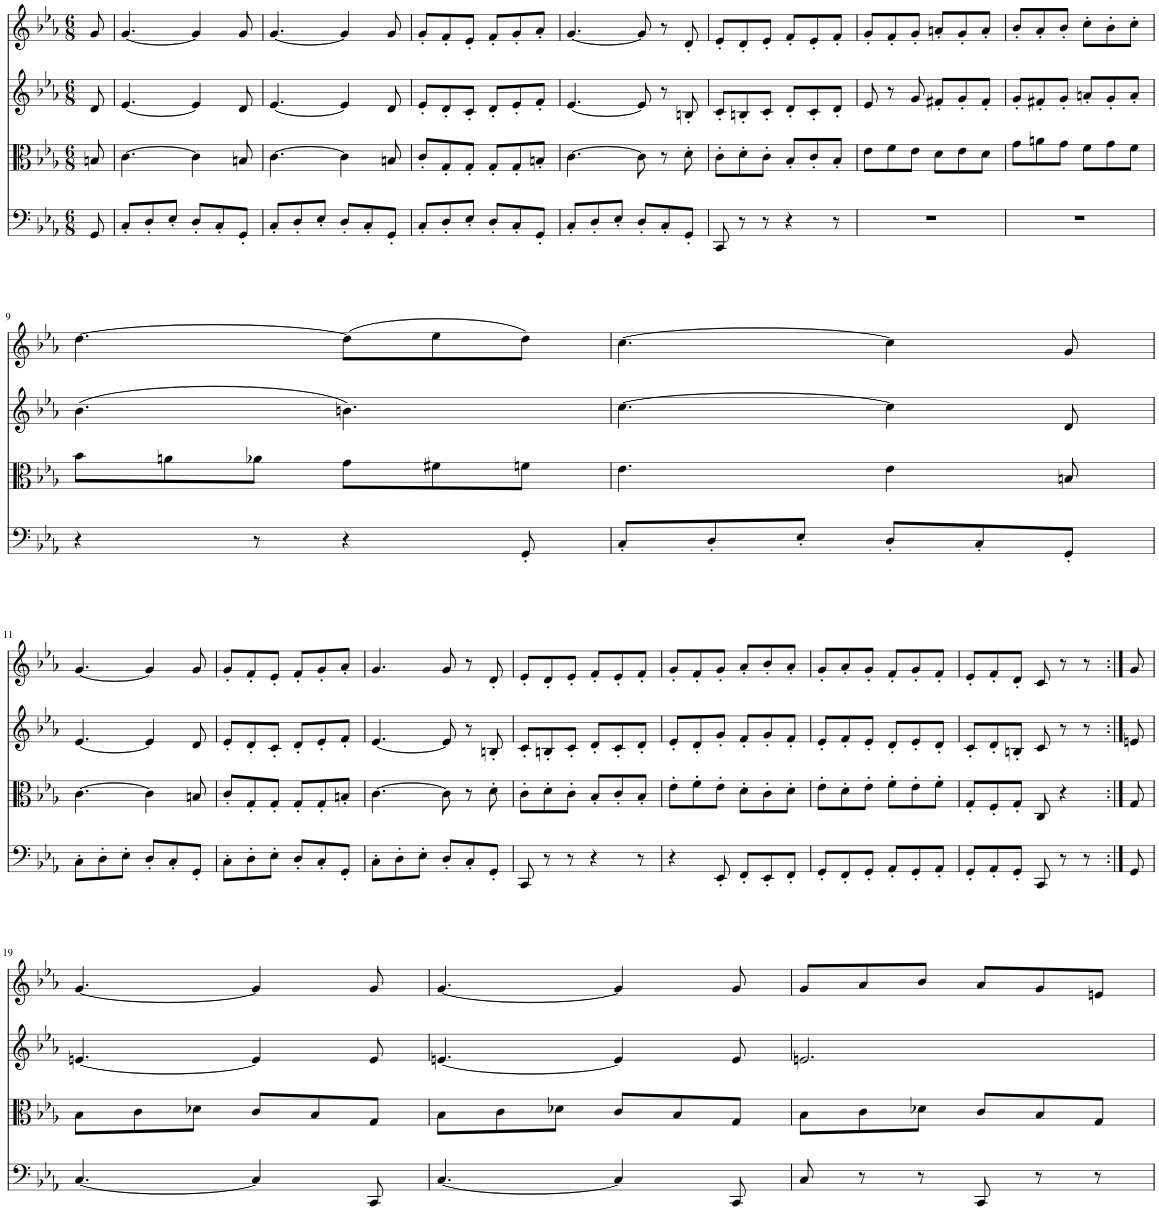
**kern	**kern	**kern	**kern
*part4	*part3	*part2	*part1
*staff4	*staff3	*staff2	*staff1
*I"Piano	*I"Piano	*I"Piano	*I"Piano
*I'Pno	*I'Pno	*I'Pno	*I'Pno
*clefF4	*clefC3	*clefG2	*clefG2
*k[b-e-a-]	*k[b-e-a-]	*k[b-e-a-]	*k[b-e-a-]
*M6/8	*M6/8	*M6/8	*M6/8
=1	=1	=1	=1
8GG/	8Bn/	8d/	8g/
=2	=2	=2	=2
8C'/L	[4.c\	[4.e-/	[4.g/
8D'/	.	.	.
8E-'/J	.	.	.
8D'/L	4c\]	4e-/]	4g/]
8C'/	.	.	.
8GG'/J	8Bn/	8d/	8g/
=3	=3	=3	=3
8C'/L	[4.c\	[4.e-/	[4.g/
8D'/	.	.	.
8E-'/J	.	.	.
8D'/L	4c\]	4e-/]	4g/]
8C'/	.	.	.
8GG'/J	8Bn/	8d/	8g/
=4	=4	=4	=4
8C'/L	8c'/L	8e-'/L	8g'/L
8D'/	8G'/	8d'/	8f'/
8E-'/J	8G'/J	8c'/J	8e-'/J
8D'/L	8G'/L	8d'/L	8f'/L
8C'/	8G'/	8e-'/	8g'/
8GG'/J	8Bn'/J	8f'/J	8a-'/J
=5	=5	=5	=5
8C'/L	[4.c\	[4.e-/	[4.g/
8D'/	.	.	.
8E-'/J	.	.	.
8D'/L	8c\]	8e-/]	8g/]
8C'/	8r	8r	8r
8GG'/J	8d'\	8Bn'/	8d'/
=6	=6	=6	=6
8CC/	8c'\L	8c'/L	8e-'/L
8r	8d'\	8Bn'/	8d'/
8r	8c'\J	8c'/J	8e-'/J
4r	8B-'/L	8d'/L	8f'/L
.	8c'/	8c'/	8e-'/
8r	8B-'/J	8d'/J	8f'/J
=7	=7	=7	=7
2.r	8e-\L	8e-/	8g'/L
.	8f\	8r	8f'/
.	8e-\J	8g/	8g'/J
.	8d\L	8f#X'/L	8an'/L
.	8e-\	8g'/	8g'/
.	8d\J	8f#'/J	8a'/J
=8	=8	=8	=8
2.r	8g\L	8g'/L	8b-'/L
.	8an\	8f#X'/	8a-'/
.	8g\J	8g'/J	8b-'/J
.	8f\L	8an'/L	8cc'\L
.	8g\	8g'/	8b-'\
.	8f\J	8a'/J	8cc'\J
!!LO:LB:g=z
=9	=9	=9	=9
4r	8b-\L	(4.b-\	[4.dd\
.	8an\	.	.
8r	8a-X\J	.	.
4r	8g\L	4.bn\)	(8dd\L]
.	8f#X\	.	8ee-\
8GG'/	8fn\J	.	8dd\J)
=10	=10	=10	=10
8C'/L	4.e-\	[4.cc\	[4.cc\
8D'/	.	.	.
8E-'/J	.	.	.
8D'/L	4e-\	4cc\]	4cc\]
8C'/	.	.	.
8GG'/J	8Bn/	8d/	8g/
!!LO:LB:g=z
=11	=11	=11	=11
8C'\L	[4.c\	[4.e-/	[4.g/
8D'\	.	.	.
8E-'\J	.	.	.
8D'/L	4c\]	4e-/]	4g/]
8C'/	.	.	.
8GG'/J	8Bn/	8d/	8g/
=12	=12	=12	=12
8C'\L	8c'/L	8e-'/L	8g'/L
8D'\	8G'/	8d'/	8f'/
8E-'\J	8G'/J	8c'/J	8e-'/J
8D'/L	8G'/L	8d'/L	8f'/L
8C'/	8G'/	8e-'/	8g'/
8GG'/J	8Bn'/J	8f'/J	8a-'/J
=13	=13	=13	=13
8C'\L	[4.c\	[4.e-/	4.g/
8D'\	.	.	.
8E-'\J	.	.	.
8D'/L	8c\]	8e-/]	8g/
8C'/	8r	8r	8r
8GG'/J	8d'\	8Bn'/	8d'/
=14	=14	=14	=14
8CC/	8c'\L	8c'/L	8e-'/L
8r	8d'\	8Bn'/	8d'/
8r	8c'\J	8c'/J	8e-'/J
4r	8B-'/L	8d'/L	8f'/L
.	8c'/	8c'/	8e-'/
8r	8B-'/J	8d'/J	8f'/J
=15	=15	=15	=15
4r	8e-'\L	8e-'/L	8g'/L
.	8f'\	8d'/	8f'/
8EE-'/	8e-'\J	8g'/J	8g'/J
8FF'/L	8d'\L	8f'/L	8a-'/L
8EE-'/	8c'\	8g'/	8b-'/
8FF'/J	8d'\J	8f'/J	8a-'/J
=16	=16	=16	=16
8GG'/L	8e-'\L	8e-'/L	8g'/L
8FF'/	8d'\	8f'/	8a-'/
8GG'/J	8e-'\J	8e-'/J	8g'/J
8AA-'/L	8f'\L	8d'/L	8f'/L
8GG'/	8e-'\	8e-'/	8g'/
8AA-'/J	8f'\J	8d'/J	8f'/J
=17	=17	=17	=17
8GG'/L	8G'/L	8c'/L	8e-'/L
8AA-'/	8F'/	8d'/	8f'/
8GG'/J	8G'/J	8Bn'/J	8d'/J
8CC/	8C/	8c/	8c/
8r	4r	8r	8r
8r	.	8r	8r
=18:|!	=18:|!	=18:|!	=18:|!
8GG/	8G/	8en/	8g/
!!LO:LB:g=z
=19	=19	=19	=19
[4.C/	8B-\L	[4.en/	[4.g/
.	8c\	.	.
.	8d-X\J	.	.
4C/]	8c/L	4e/]	4g/]
.	8B-/	.	.
8CC/	8G/J	8e/	8g/
=20	=20	=20	=20
[4.C/	8B-\L	[4.en/	[4.g/
.	8c\	.	.
.	8d-X\J	.	.
4C/]	8c/L	4e/]	4g/]
.	8B-/	.	.
8CC/	8G/J	8e/	8g/
=21	=21	=21	=21
8C/	8B-\L	2.en/	8g/L
8r	8c\	.	8a-/
8r	8d-X\J	.	8b-/J
8CC/	8c/L	.	8a-/L
8r	8B-/	.	8g/
8r	8G/J	.	8en/J
=	=	=	=
*-	*-	*-	*-
